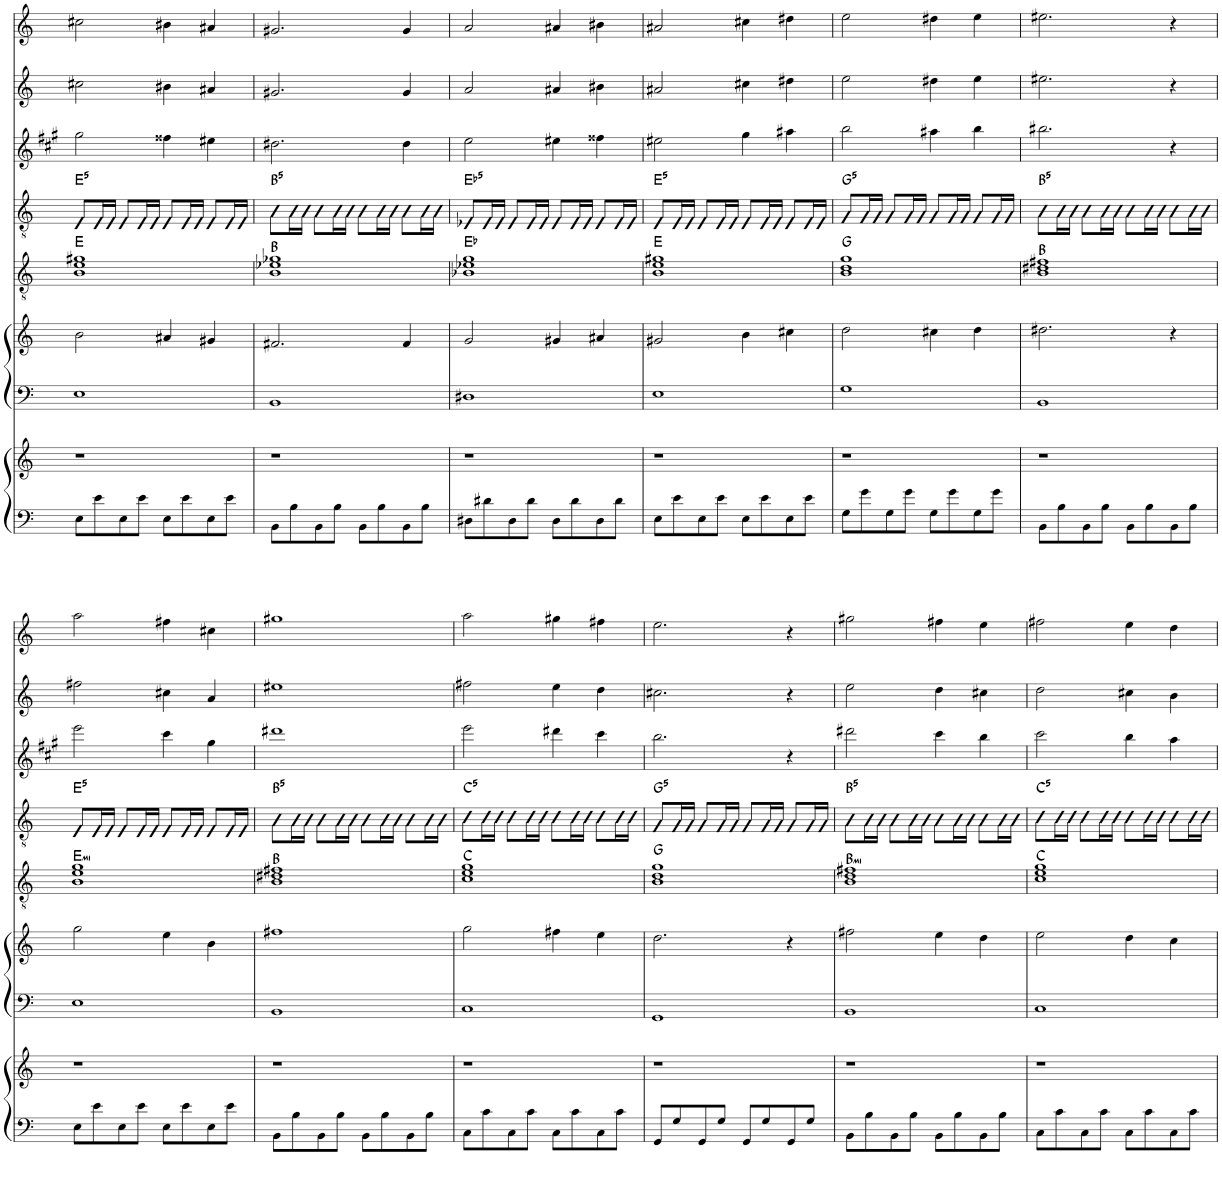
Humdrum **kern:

**kern	**kern	**kern	**kern	**kern	**kern	**harte	**kern	**kern	**kern
*part7	*part7	*part6	*part6	*part5	*part4	*part4	*part3	*part2	*part1
*staff9	*staff8	*staff7	*staff6	*staff5	*staff4	*	*staff3	*staff2	*staff1
*I"Piano	*	*I"Piano	*	*I"Electric Guitar	*I"Electric Guitar	*	*I"Alto Saxophone	*I"Bb Trumpet	*I"Bb Trumpet
*I'Pno	*	*	*	*I'Elec Gtr	*I'Elec Gtr	*	*I'A Sax	*I'Tpt	*I'Tpt
!!LO:PB:g=z
*clefF4	*clefG2	*clefF4	*clefG2	*clefGv2	*clefGv2	*	*clefG2	*clefG2	*clefG2
*	*	*	*	*	*	*	*Trd5c9	*Trd1c2	*Trd1c2
*k[]	*k[]	*k[]	*k[]	*k[]	*k[]	*	*k[f#c#g#]	*k[]	*k[]
*M4/4	*M4/4	*M4/4	*M4/4	*M4/4	*M4/4	*	*M4/4	*M4/4	*M4/4
=54	=54	=54	=54	=54	=54	=54	=54	=54	=54
!	!	!	!	!	!	!LO:H:kt=5	!	!	!
8E\L	1r	1E	2b\	1B 1e 1g#X	8E/L	E:(1,5)	2gg#\	2cc#X\	2cc#X\
8e\	.	.	.	.	16E/L	.	.	.	.
.	.	.	.	.	16E/JJ	.	.	.	.
8E\	.	.	.	.	8E/L	.	.	.	.
8e\J	.	.	.	.	16E/L	.	.	.	.
.	.	.	.	.	16E/JJ	.	.	.	.
8E\L	.	.	4a#X/	.	8E/L	.	4ff##X\	4b#X\	4b#X\
8e\	.	.	.	.	16E/L	.	.	.	.
.	.	.	.	.	16E/JJ	.	.	.	.
8E\	.	.	4g#X/	.	8E/L	.	4ee#X\	4a#X/	4a#X/
8e\J	.	.	.	.	16E/L	.	.	.	.
.	.	.	.	.	16E/JJ	.	.	.	.
=55	=55	=55	=55	=55	=55	=55	=55	=55	=55
!	!	!	!	!	!	!LO:H:kt=5	!	!	!
8BB\L	1r	1BB	2.f#X/	1B 1e-X 1g-X	8B\L	B:(1,5)	2.dd#X\	2.g#X/	2.g#X/
8B\	.	.	.	.	16B\L	.	.	.	.
.	.	.	.	.	16B\JJ	.	.	.	.
8BB\	.	.	.	.	8B\L	.	.	.	.
8B\J	.	.	.	.	16B\L	.	.	.	.
.	.	.	.	.	16B\JJ	.	.	.	.
8BB\L	.	.	.	.	8B\L	.	.	.	.
8B\	.	.	.	.	16B\L	.	.	.	.
.	.	.	.	.	16B\JJ	.	.	.	.
8BB\	.	.	4f#/	.	8B\L	.	4dd#\	4g#/	4g#/
8B\J	.	.	.	.	16B\L	.	.	.	.
.	.	.	.	.	16B\JJ	.	.	.	.
=56	=56	=56	=56	=56	=56	=56	=56	=56	=56
!	!	!	!	!	!	!LO:H:kt=5	!	!	!
8D#X\L	1r	1D#X	2g/	1B-X 1e-X 1g	8E-X/L	Eb:(1,5)	2ee\	2a/	2a/
8d#X\	.	.	.	.	16E-/L	.	.	.	.
.	.	.	.	.	16E-/JJ	.	.	.	.
8D#\	.	.	.	.	8E-/L	.	.	.	.
8d#\J	.	.	.	.	16E-/L	.	.	.	.
.	.	.	.	.	16E-/JJ	.	.	.	.
8D#\L	.	.	4g#X/	.	8E-/L	.	4ee#X\	4a#X/	4a#X/
8d#\	.	.	.	.	16E-/L	.	.	.	.
.	.	.	.	.	16E-/JJ	.	.	.	.
8D#\	.	.	4a#X/	.	8E-/L	.	4ff##X\	4b#X\	4b#X\
8d#\J	.	.	.	.	16E-/L	.	.	.	.
.	.	.	.	.	16E-/JJ	.	.	.	.
=57	=57	=57	=57	=57	=57	=57	=57	=57	=57
!	!	!	!	!	!	!LO:H:kt=5	!	!	!
8E\L	1r	1E	2g#X/	1B 1e 1g#X	8E/L	E:(1,5)	2ee#X\	2a#X/	2a#X/
8e\	.	.	.	.	16E/L	.	.	.	.
.	.	.	.	.	16E/JJ	.	.	.	.
8E\	.	.	.	.	8E/L	.	.	.	.
8e\J	.	.	.	.	16E/L	.	.	.	.
.	.	.	.	.	16E/JJ	.	.	.	.
8E\L	.	.	4b\	.	8E/L	.	4gg#\	4cc#X\	4cc#X\
8e\	.	.	.	.	16E/L	.	.	.	.
.	.	.	.	.	16E/JJ	.	.	.	.
8E\	.	.	4cc#X\	.	8E/L	.	4aa#X\	4dd#X\	4dd#X\
8e\J	.	.	.	.	16E/L	.	.	.	.
.	.	.	.	.	16E/JJ	.	.	.	.
=58	=58	=58	=58	=58	=58	=58	=58	=58	=58
!	!	!	!	!	!	!LO:H:kt=5	!	!	!
8G\L	1r	1G	2dd\	1B 1d 1g	8G/L	G:(1,5)	2bb\	2ee\	2ee\
8g\	.	.	.	.	16G/L	.	.	.	.
.	.	.	.	.	16G/JJ	.	.	.	.
8G\	.	.	.	.	8G/L	.	.	.	.
8g\J	.	.	.	.	16G/L	.	.	.	.
.	.	.	.	.	16G/JJ	.	.	.	.
8G\L	.	.	4cc#X\	.	8G/L	.	4aa#X\	4dd#X\	4dd#X\
8g\	.	.	.	.	16G/L	.	.	.	.
.	.	.	.	.	16G/JJ	.	.	.	.
8G\	.	.	4dd\	.	8G/L	.	4bb\	4ee\	4ee\
8g\J	.	.	.	.	16G/L	.	.	.	.
.	.	.	.	.	16G/JJ	.	.	.	.
=59	=59	=59	=59	=59	=59	=59	=59	=59	=59
!	!	!	!	!	!	!LO:H:kt=5	!	!	!
8BB\L	1r	1BB	2.dd#X\	1B 1d#X 1f#X	8B\L	B:(1,5)	2.bb#X\	2.ee#X\	2.ee#X\
8B\	.	.	.	.	16B\L	.	.	.	.
.	.	.	.	.	16B\JJ	.	.	.	.
8BB\	.	.	.	.	8B\L	.	.	.	.
8B\J	.	.	.	.	16B\L	.	.	.	.
.	.	.	.	.	16B\JJ	.	.	.	.
8BB\L	.	.	.	.	8B\L	.	.	.	.
8B\	.	.	.	.	16B\L	.	.	.	.
.	.	.	.	.	16B\JJ	.	.	.	.
8BB\	.	.	4r	.	8B\L	.	4r	4r	4r
8B\J	.	.	.	.	16B\L	.	.	.	.
.	.	.	.	.	16B\JJ	.	.	.	.
!!LO:LB:g=z
=60	=60	=60	=60	=60	=60	=60	=60	=60	=60
!	!	!	!	!	!	!LO:H:kt=5	!	!	!
8E\L	1r	1E	2gg\	1B 1e 1g	8E/L	E:(1,5)	2eee\	2ff#X\	2aa\
8e\	.	.	.	.	16E/L	.	.	.	.
.	.	.	.	.	16E/JJ	.	.	.	.
8E\	.	.	.	.	8E/L	.	.	.	.
8e\J	.	.	.	.	16E/L	.	.	.	.
.	.	.	.	.	16E/JJ	.	.	.	.
8E\L	.	.	4ee\	.	8E/L	.	4ccc#\	4cc#X\	4ff#X\
8e\	.	.	.	.	16E/L	.	.	.	.
.	.	.	.	.	16E/JJ	.	.	.	.
8E\	.	.	4b\	.	8E/L	.	4gg#\	4a/	4cc#X\
8e\J	.	.	.	.	16E/L	.	.	.	.
.	.	.	.	.	16E/JJ	.	.	.	.
=61	=61	=61	=61	=61	=61	=61	=61	=61	=61
!	!	!	!	!	!	!LO:H:kt=5	!	!	!
8BB\L	1r	1BB	1ff#X	1B 1d#X 1f#X	8B\L	B:(1,5)	1ddd#X	1ee#X	1gg#X
8B\	.	.	.	.	16B\L	.	.	.	.
.	.	.	.	.	16B\JJ	.	.	.	.
8BB\	.	.	.	.	8B\L	.	.	.	.
8B\J	.	.	.	.	16B\L	.	.	.	.
.	.	.	.	.	16B\JJ	.	.	.	.
8BB\L	.	.	.	.	8B\L	.	.	.	.
8B\	.	.	.	.	16B\L	.	.	.	.
.	.	.	.	.	16B\JJ	.	.	.	.
8BB\	.	.	.	.	8B\L	.	.	.	.
8B\J	.	.	.	.	16B\L	.	.	.	.
.	.	.	.	.	16B\JJ	.	.	.	.
=62	=62	=62	=62	=62	=62	=62	=62	=62	=62
!	!	!	!	!	!	!LO:H:kt=5	!	!	!
8C\L	1r	1C	2gg\	1c 1e 1g	8c\L	C:(1,5)	2eee\	2ff#X\	2aa\
8c\	.	.	.	.	16c\L	.	.	.	.
.	.	.	.	.	16c\JJ	.	.	.	.
8C\	.	.	.	.	8c\L	.	.	.	.
8c\J	.	.	.	.	16c\L	.	.	.	.
.	.	.	.	.	16c\JJ	.	.	.	.
8C\L	.	.	4ff#X\	.	8c\L	.	4ddd#X\	4ee\	4gg#X\
8c\	.	.	.	.	16c\L	.	.	.	.
.	.	.	.	.	16c\JJ	.	.	.	.
8C\	.	.	4ee\	.	8c\L	.	4ccc#\	4dd\	4ff#X\
8c\J	.	.	.	.	16c\L	.	.	.	.
.	.	.	.	.	16c\JJ	.	.	.	.
=63	=63	=63	=63	=63	=63	=63	=63	=63	=63
!	!	!	!	!	!	!LO:H:kt=5	!	!	!
8GG/L	1r	1GG	2.dd\	1B 1d 1g	8G/L	G:(1,5)	2.bb\	2.cc#X\	2.ee\
8G/	.	.	.	.	16G/L	.	.	.	.
.	.	.	.	.	16G/JJ	.	.	.	.
8GG/	.	.	.	.	8G/L	.	.	.	.
8G/J	.	.	.	.	16G/L	.	.	.	.
.	.	.	.	.	16G/JJ	.	.	.	.
8GG/L	.	.	.	.	8G/L	.	.	.	.
8G/	.	.	.	.	16G/L	.	.	.	.
.	.	.	.	.	16G/JJ	.	.	.	.
8GG/	.	.	4r	.	8G/L	.	4r	4r	4r
8G/J	.	.	.	.	16G/L	.	.	.	.
.	.	.	.	.	16G/JJ	.	.	.	.
=64	=64	=64	=64	=64	=64	=64	=64	=64	=64
!	!	!	!	!	!	!LO:H:kt=5	!	!	!
8BB\L	1r	1BB	2ff#X\	1B 1d 1f#X	8B\L	B:(1,5)	2ddd#X\	2ee\	2gg#X\
8B\	.	.	.	.	16B\L	.	.	.	.
.	.	.	.	.	16B\JJ	.	.	.	.
8BB\	.	.	.	.	8B\L	.	.	.	.
8B\J	.	.	.	.	16B\L	.	.	.	.
.	.	.	.	.	16B\JJ	.	.	.	.
8BB\L	.	.	4ee\	.	8B\L	.	4ccc#\	4dd\	4ff#X\
8B\	.	.	.	.	16B\L	.	.	.	.
.	.	.	.	.	16B\JJ	.	.	.	.
8BB\	.	.	4dd\	.	8B\L	.	4bb\	4cc#X\	4ee\
8B\J	.	.	.	.	16B\L	.	.	.	.
.	.	.	.	.	16B\JJ	.	.	.	.
=65	=65	=65	=65	=65	=65	=65	=65	=65	=65
!	!	!	!	!	!	!LO:H:kt=5	!	!	!
8C\L	1r	1C	2ee\	1c 1e 1g	8c\L	C:(1,5)	2ccc#\	2dd\	2ff#X\
8c\	.	.	.	.	16c\L	.	.	.	.
.	.	.	.	.	16c\JJ	.	.	.	.
8C\	.	.	.	.	8c\L	.	.	.	.
8c\J	.	.	.	.	16c\L	.	.	.	.
.	.	.	.	.	16c\JJ	.	.	.	.
8C\L	.	.	4dd\	.	8c\L	.	4bb\	4cc#X\	4ee\
8c\	.	.	.	.	16c\L	.	.	.	.
.	.	.	.	.	16c\JJ	.	.	.	.
8C\	.	.	4cc\	.	8c\L	.	4aa\	4b\	4dd\
8c\J	.	.	.	.	16c\L	.	.	.	.
.	.	.	.	.	16c\JJ	.	.	.	.
=	=	=	=	=	=	=	=	=	=
*-	*-	*-	*-	*-	*-	*-	*-	*-	*-
